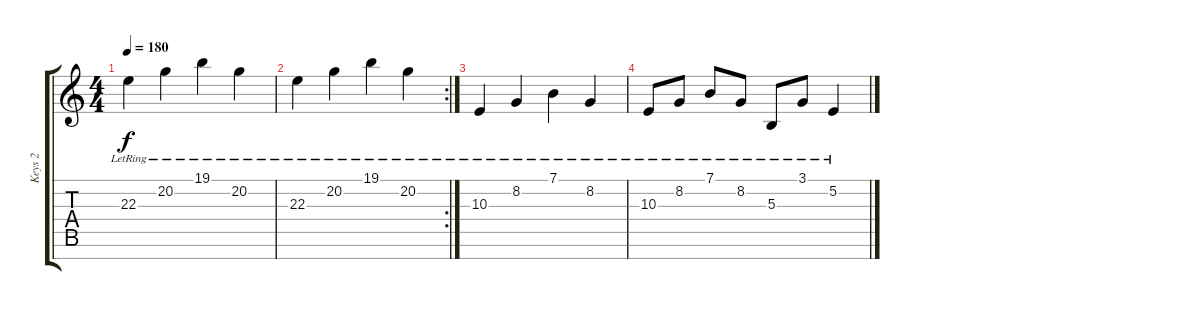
\track ("Keys 2" "Keys 2") {instrument orchestralharp}
\staff {score tabs}
\tuning (E4 B3 Gb3 D3 A2 E2 B1) {hide}
\ts (4 4)
\tempo 180
\clef g2
\ks c
22.3{lr}.4{dy f} 20.2{lr}.4 19.1{lr}.4 20.2{lr}.4 |
\rc 2
22.3{lr}.4 20.2{lr}.4 19.1{lr}.4 20.2{lr}.4 |
10.3{lr}.4 8.2{lr}.4 7.1{lr}.4 8.2{lr}.4 |
10.3{lr}.8 8.2{lr}.8 7.1{lr}.8 8.2{lr}.8 5.3{lr}.8 3.1{lr}.8 5.2{lr}.4
